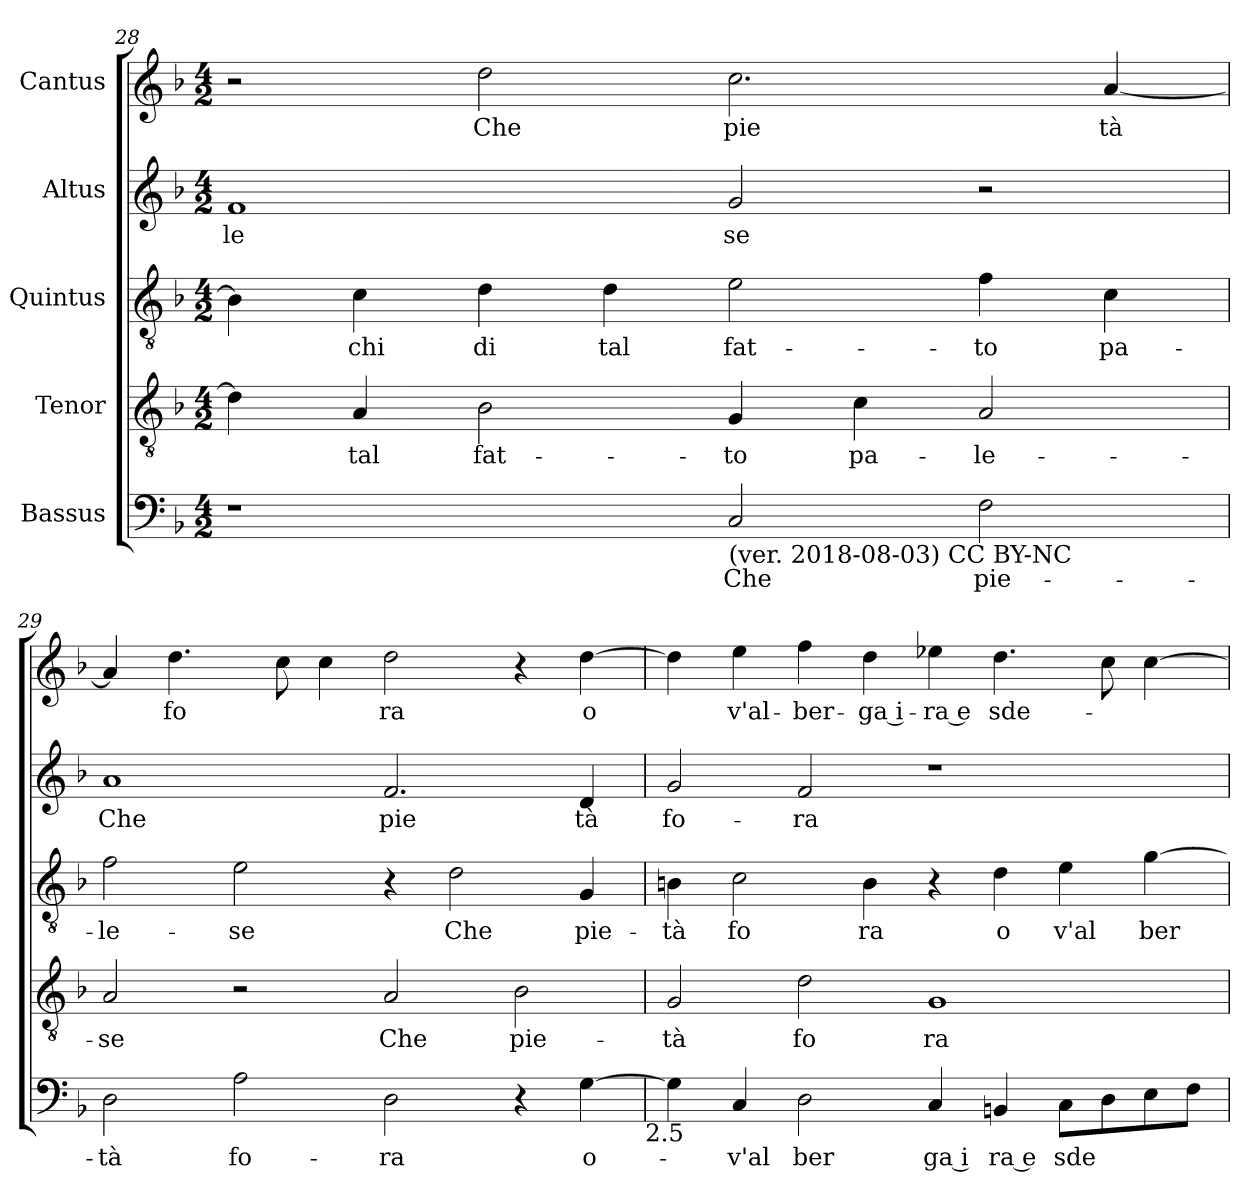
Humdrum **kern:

**kern	**text	**kern	**text	**kern	**text	**kern	**text	**kern	**text
*part5	*part5	*part4	*part4	*part3	*part3	*part2	*part2	*part1	*part1
*staff5	*staff5	*staff4	*staff4	*staff3	*staff3	*staff2	*staff2	*staff1	*staff1
*I"Bassus	*	*I"Tenor	*	*I"Quintus	*	*I"Altus	*	*I"Cantus	*
*clefF4	*	*clefGv2	*	*clefGv2	*	*clefG2	*	*clefG2	*
*k[b-]	*	*k[b-]	*	*k[b-]	*	*k[b-]	*	*k[b-]	*
*F:	*	*F:	*	*F:	*	*F:	*	*F:	*
*M4/2	*	*M4/2	*	*M4/2	*	*M4/2	*	*M4/2	*
=28	=28	=28	=28	=28	=28	=28	=28	=28	=28
!	!	!	!	!	!	!	!LO:LY:b:cj	!	!
1r	.	4d\]	.	4B-\]	.	1f	le	2r	.
!	!	!	!LO:LY:b:cj	!	!LO:LY:b:cj	!	!	!	!
.	.	4A/	tal	4c\	-chi	.	.	.	.
!	!	!	!LO:LY:b:cj	!	!LO:LY:b:cj	!	!	!	!LO:LY:b:cj
.	.	2B-\	fat-	4d\	di	.	.	2dd\	Che
!	!	!	!	!	!LO:LY:b:cj	!	!	!	!
.	.	.	.	4d\	tal	.	.	.	.
!LO:TX:b:t=(ver. 2018-08-03) CC BY-NC	!	!	!	!	!	!	!	!	!
!	!LO:LY:b:cj	!	!LO:LY:b:cj	!	!LO:LY:b:cj	!	!LO:LY:b:cj	!	!LO:LY:b:cj
2C/	Che	4G/	-to	2e\	fat-	2g/	se	2.cc\	pie
!	!	!	!LO:LY:b:cj	!	!	!	!	!	!
.	.	4c\	pa-	.	.	.	.	.	.
!	!LO:LY:b:cj	!	!LO:LY:b:cj	!	!LO:LY:b:cj	!	!	!	!
2F\	pie-	2A/	-le-	4f\	-to	2r	.	.	.
!	!	!	!	!	!LO:LY:b:cj	!	!	!	!LO:LY:b:cj
.	.	.	.	4c\	pa-	.	.	[<4a/	tà
=29	=29	=29	=29	=29	=29	=29	=29	=29	=29
!	!LO:LY:b:cj	!	!LO:LY:b:cj	!	!LO:LY:b:cj	!	!LO:LY:b:cj	!	!
2D\	-tà	2A/	-se	2f\	-le-	1a	Che	4a/]	.
!	!	!	!	!	!	!	!	!	!LO:LY:b:cj
.	.	.	.	.	.	.	.	4.dd\	fo
!	!LO:LY:b:cj	!	!	!	!LO:LY:b:cj	!	!	!	!
2A\	fo-	2r	.	2e\	-se	.	.	.	.
.	.	.	.	.	.	.	.	8cc\	.
.	.	.	.	.	.	.	.	4cc\	.
!	!LO:LY:b:cj	!	!LO:LY:b:cj	!	!	!	!LO:LY:b:cj	!	!LO:LY:b:cj
2D\	-ra	2A/	Che	4r	.	2.f/	pie	2dd\	ra
!	!	!	!	!	!LO:LY:b:cj	!	!	!	!
.	.	.	.	2d\	Che	.	.	.	.
!	!	!	!LO:LY:b:cj	!	!	!	!	!	!
4r	.	2B-\	pie-	.	.	.	.	4r	.
!	!LO:LY:b:cj	!	!	!	!LO:LY:b:cj	!	!LO:LY:b:cj	!	!LO:LY:b:cj
[>4G\	o-	.	.	4G/	pie-	4d/	tà	[>4dd\	o
!LO:TX:b:t=2.5	!	!	!	!	!	!	!	!	!
!!LO:PB:g=z
=30	=30	=30	=30	=30	=30	=30	=30	=30	=30
!	!	!	!LO:LY:b:cj	!	!LO:LY:b:cj	!	!LO:LY:b:cj	!	!
4G\]	.	2G/	-tà	4Bn\	-tà	2g/	fo-	4dd\]	.
!	!LO:LY:b:cj	!	!	!	!LO:LY:b:cj	!	!	!	!LO:LY:b:cj
4C/	-v'al	.	.	2c\	fo	.	.	4ee\	v'al-
!	!LO:LY:b:cj	!	!LO:LY:b:cj	!	!	!	!LO:LY:b:cj	!	!LO:LY:b:cj
2D\	ber	2d\	fo	.	.	2f/	-ra	4ff\	-ber-
!	!	!	!	!	!LO:LY:b:cj	!	!	!	!LO:LY:b:rj
.	.	.	.	4B\	ra	.	.	4dd\	-ga i-
!	!LO:LY:b:rj	!	!LO:LY:b:cj	!	!	!	!	!	!LO:LY:b:rj
4C/	ga i	1G	ra	4r	.	1r	.	4ee-X\	-ra e
!	!LO:LY:b:rj	!	!	!	!LO:LY:b:cj	!	!	!	!LO:LY:b
4BBn/	ra e	.	.	4d\	o	.	.	4.dd\	sde-
!	!LO:LY:b	!	!	!	!LO:LY:b:cj	!	!	!	!
8C\L	sde	.	.	4e\	v'al	.	.	.	.
8D\	.	.	.	.	.	.	.	8cc\	.
!	!	!	!	!	!LO:LY:b	!	!	!	!
8E\	.	.	.	[>4g\	ber	.	.	[>4cc\	.
8F\J	.	.	.	.	.	.	.	.	.
=	=	=	=	=	=	=	=	=	=
*-	*-	*-	*-	*-	*-	*-	*-	*-	*-
